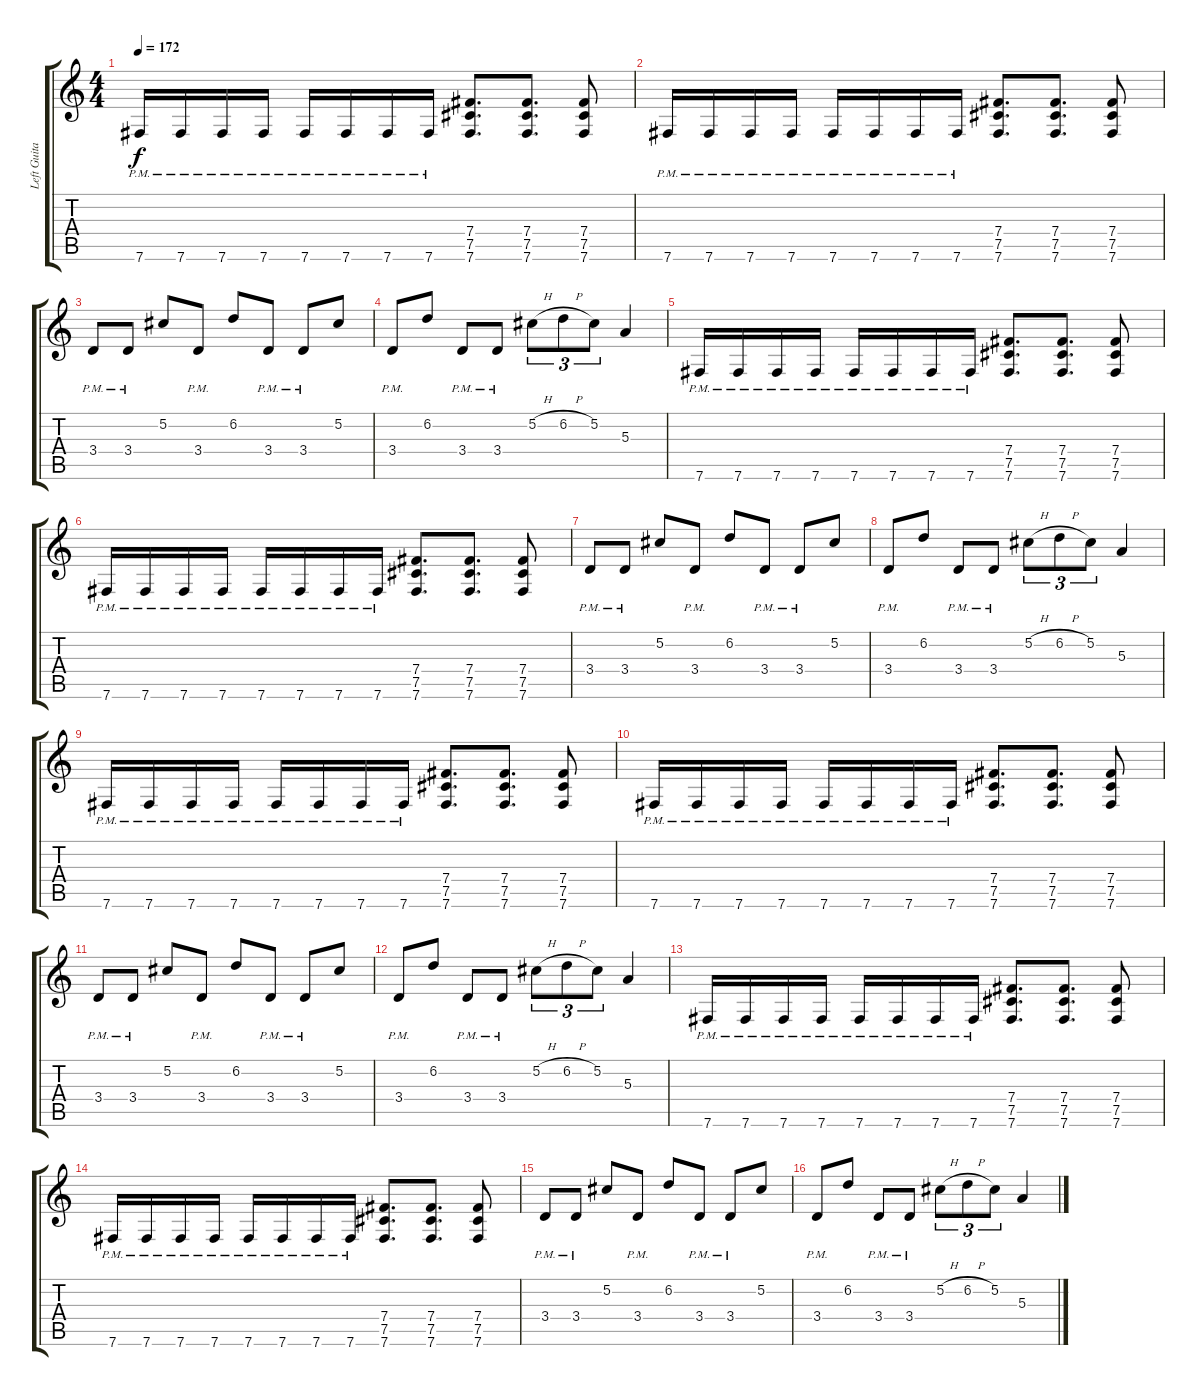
\track ("Left Guitar" "Left Guita") {instrument distortionguitar}
\staff {score tabs}
\tuning (Db4 Ab3 E3 B2 Gb2 B1) {hide}
\ts (4 4)
\tempo 172
\clef g2
\ks c
7.6{pm}.16{dy f} 7.6{pm}.16 7.6{pm}.16 7.6{pm}.16 7.6{pm}.16 7.6{pm}.16 7.6{pm}.16 7.6{pm}.16 (7.4 7.5 7.6).8{d} (7.4 7.5 7.6).8{d} (7.4 7.5 7.6).8 |
7.6{pm}.16 7.6{pm}.16 7.6{pm}.16 7.6{pm}.16 7.6{pm}.16 7.6{pm}.16 7.6{pm}.16 7.6{pm}.16 (7.4 7.5 7.6).8{d} (7.4 7.5 7.6).8{d} (7.4 7.5 7.6).8 |
3.4{pm}.8 3.4{pm}.8 5.2.8 3.4{pm}.8 6.2.8 3.4{pm}.8 3.4{pm}.8 5.2.8 |
3.4{pm}.8 6.2.8 3.4{pm}.8 3.4{pm}.8 5.2{h}.8{tu (3 2)} 6.2{h}.8{tu (3 2)} 5.2.8{tu (3 2)} 5.3.4 |
7.6{pm}.16 7.6{pm}.16 7.6{pm}.16 7.6{pm}.16 7.6{pm}.16 7.6{pm}.16 7.6{pm}.16 7.6{pm}.16 (7.4 7.5 7.6).8{d} (7.4 7.5 7.6).8{d} (7.4 7.5 7.6).8 |
7.6{pm}.16 7.6{pm}.16 7.6{pm}.16 7.6{pm}.16 7.6{pm}.16 7.6{pm}.16 7.6{pm}.16 7.6{pm}.16 (7.4 7.5 7.6).8{d} (7.4 7.5 7.6).8{d} (7.4 7.5 7.6).8 |
3.4{pm}.8 3.4{pm}.8 5.2.8 3.4{pm}.8 6.2.8 3.4{pm}.8 3.4{pm}.8 5.2.8 |
3.4{pm}.8 6.2.8 3.4{pm}.8 3.4{pm}.8 5.2{h}.8{tu (3 2)} 6.2{h}.8{tu (3 2)} 5.2.8{tu (3 2)} 5.3.4 |
7.6{pm}.16 7.6{pm}.16 7.6{pm}.16 7.6{pm}.16 7.6{pm}.16 7.6{pm}.16 7.6{pm}.16 7.6{pm}.16 (7.4 7.5 7.6).8{d} (7.4 7.5 7.6).8{d} (7.4 7.5 7.6).8 |
7.6{pm}.16 7.6{pm}.16 7.6{pm}.16 7.6{pm}.16 7.6{pm}.16 7.6{pm}.16 7.6{pm}.16 7.6{pm}.16 (7.4 7.5 7.6).8{d} (7.4 7.5 7.6).8{d} (7.4 7.5 7.6).8 |
3.4{pm}.8 3.4{pm}.8 5.2.8 3.4{pm}.8 6.2.8 3.4{pm}.8 3.4{pm}.8 5.2.8 |
3.4{pm}.8 6.2.8 3.4{pm}.8 3.4{pm}.8 5.2{h}.8{tu (3 2)} 6.2{h}.8{tu (3 2)} 5.2.8{tu (3 2)} 5.3.4 |
7.6{pm}.16 7.6{pm}.16 7.6{pm}.16 7.6{pm}.16 7.6{pm}.16 7.6{pm}.16 7.6{pm}.16 7.6{pm}.16 (7.4 7.5 7.6).8{d} (7.4 7.5 7.6).8{d} (7.4 7.5 7.6).8 |
7.6{pm}.16 7.6{pm}.16 7.6{pm}.16 7.6{pm}.16 7.6{pm}.16 7.6{pm}.16 7.6{pm}.16 7.6{pm}.16 (7.4 7.5 7.6).8{d} (7.4 7.5 7.6).8{d} (7.4 7.5 7.6).8 |
3.4{pm}.8 3.4{pm}.8 5.2.8 3.4{pm}.8 6.2.8 3.4{pm}.8 3.4{pm}.8 5.2.8 |
3.4{pm}.8 6.2.8 3.4{pm}.8 3.4{pm}.8 5.2{h}.8{tu (3 2)} 6.2{h}.8{tu (3 2)} 5.2.8{tu (3 2)} 5.3.4
